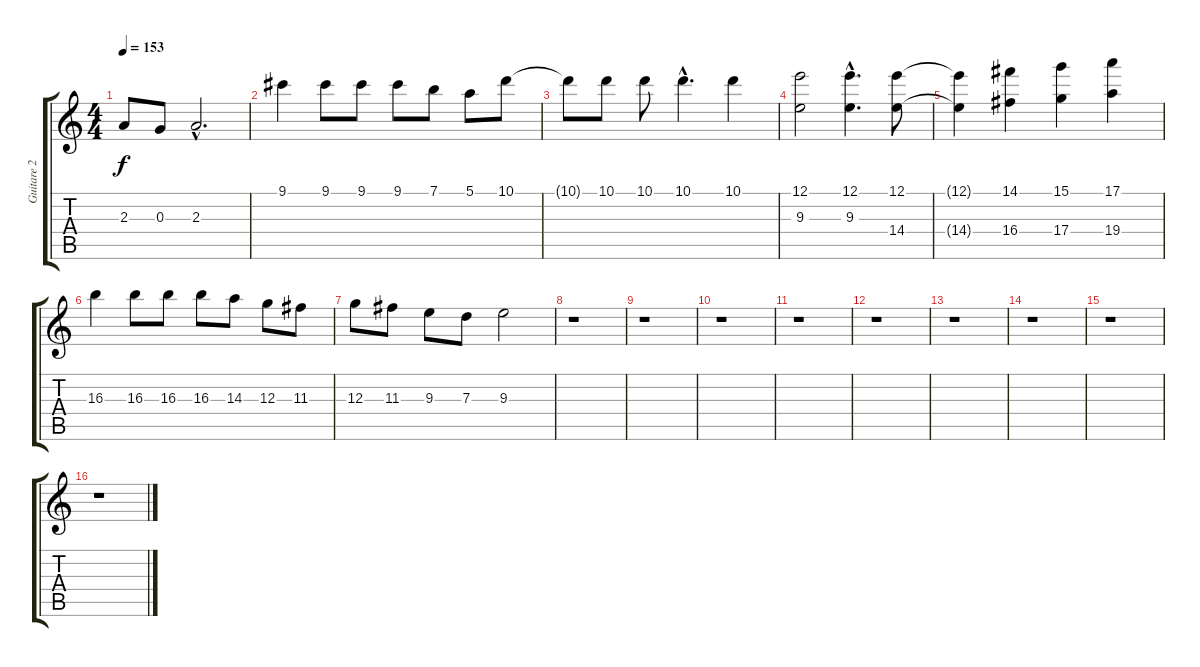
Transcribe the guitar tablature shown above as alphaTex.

\track ("Guitare 2" "Guitare 2") {instrument overdrivenguitar}
\staff {score tabs}
\tuning (E4 B3 G3 D3 A2 E2) {hide}
\ts (4 4)
\tempo 153
\clef g2
\ks c
2.3{t}.8{dy f} 0.3.8 2.3{hac}.2{d} |
9.1.4 9.1.8 9.1.8 9.1.8 7.1.8 5.1.8 10.1.8 |
10.1{t}.8 10.1.8 10.1.8 10.1{hac}.4{d} 10.1.4 |
(12.1 9.3).2 (12.1{hac} 9.3{hac}).4{d} (12.1 14.4).8 |
(12.1{t} 14.4{t}).4 (14.1 16.4).4 (15.1 17.4).4 (17.1 19.4).4 |
16.3.4 16.3.8 16.3.8 16.3.8 14.3.8 12.3.8 11.3.8 |
12.3.8 11.3.8 9.3.8 7.3.8 9.3.2 |
r.1 |
r.1 |
r.1 |
r.1 |
r.1 |
r.1 |
r.1 |
r.1 |
r.1
